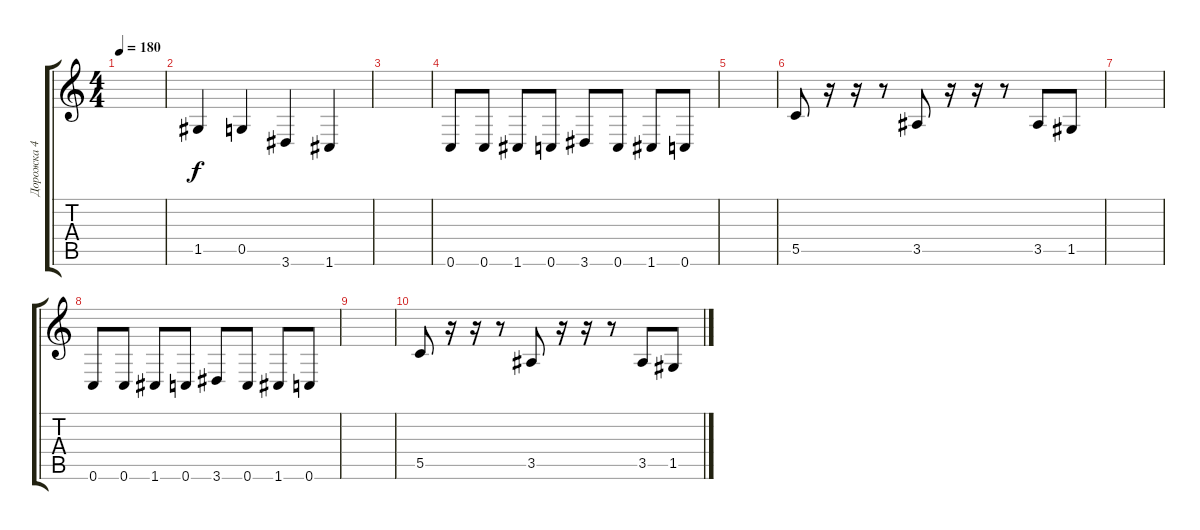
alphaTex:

\track ("Дорожка 4" "Дорожка 4") {instrument electricbassfinger}
\staff {score tabs}
\tuning (E4 C4 G3 C3 G2 C2) {hide}
\ts (4 4)
\tempo 180
\clef g2
\ks c
|
1.5.4 0.5.4 3.6.4 1.6.4 |
|
0.6.8 0.6.8 1.6.8 0.6.8 3.6.8 0.6.8 1.6.8 0.6.8 |
|
5.5.8 r.16 r.16 r.8 3.5.8 r.16 r.16 r.8 3.5.8 1.5.8 |
|
0.6.8 0.6.8 1.6.8 0.6.8 3.6.8 0.6.8 1.6.8 0.6.8 |
|
5.5.8 r.16 r.16 r.8 3.5.8 r.16 r.16 r.8 3.5.8 1.5.8
